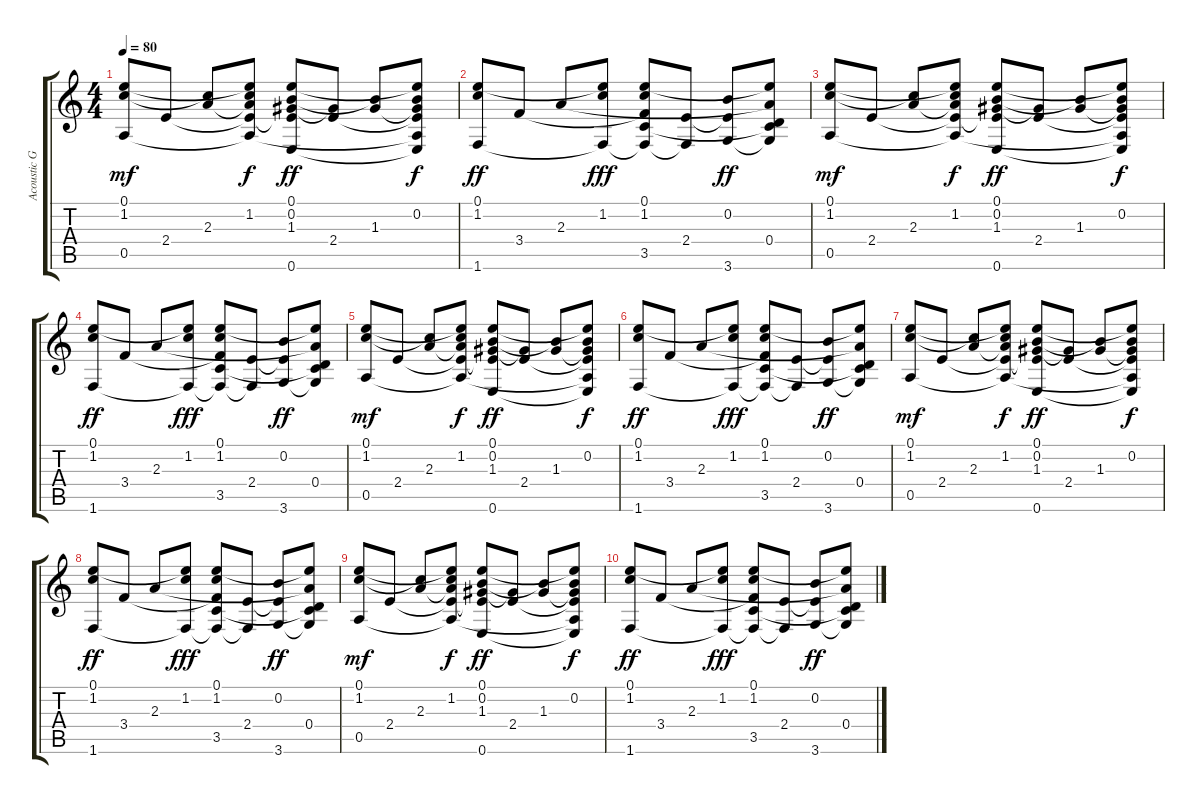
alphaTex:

\track ("Acoustic Guitar" "Acoustic G") {instrument acousticguitarsteel}
\staff {score tabs}
\tuning (E4 B3 G3 D3 A2 E2) {hide}
\ts (4 4)
\tempo 80
\clef g2
\ks c
(0.1 1.2 0.5).8{dy mf} 2.4.8 (1.2{t} 2.3).8 (0.1{t} 1.2 2.3{t} 2.4{t} 0.5{t}).8{dy f} (0.1 0.2 1.3 2.4{t} 0.6).8{dy ff} (1.3{t} 2.4).8 (0.2{t} 1.3).8 (0.1{t} 0.2 1.3{t} 2.4{t} 0.5{t} 0.6{t}).8{dy f} |
(0.1 1.2 1.6).8{dy ff} 3.4.8 2.3.8 (0.1{t} 1.2 1.6{t}).8{dy fff} (0.1 1.2 3.4{t} 3.5 1.6{t}).8 (2.4 1.6{t}).8 (0.2 2.4{t} 3.6).8{dy ff} (0.1{t} 2.3{t} 0.4 3.5{t} 3.6{t}).8 |
(0.1 1.2 0.5).8{dy mf} 2.4.8 (1.2{t} 2.3).8 (0.1{t} 1.2 2.3{t} 2.4{t} 0.5{t}).8{dy f} (0.1 0.2 1.3 2.4{t} 0.6).8{dy ff} (1.3{t} 2.4).8 (0.2{t} 1.3).8 (0.1{t} 0.2 1.3{t} 2.4{t} 0.5{t} 0.6{t}).8{dy f} |
(0.1 1.2 1.6).8{dy ff} 3.4.8 2.3.8 (0.1{t} 1.2 1.6{t}).8{dy fff} (0.1 1.2 3.4{t} 3.5 1.6{t}).8 (2.4 1.6{t}).8 (0.2 2.4{t} 3.6).8{dy ff} (0.1{t} 2.3{t} 0.4 3.5{t} 3.6{t}).8 |
(0.1 1.2 0.5).8{dy mf} 2.4.8 (1.2{t} 2.3).8 (0.1{t} 1.2 2.3{t} 2.4{t} 0.5{t}).8{dy f} (0.1 0.2 1.3 2.4{t} 0.6).8{dy ff} (1.3{t} 2.4).8 (0.2{t} 1.3).8 (0.1{t} 0.2 1.3{t} 2.4{t} 0.5{t} 0.6{t}).8{dy f} |
(0.1 1.2 1.6).8{dy ff} 3.4.8 2.3.8 (0.1{t} 1.2 1.6{t}).8{dy fff} (0.1 1.2 3.4{t} 3.5 1.6{t}).8 (2.4 1.6{t}).8 (0.2 2.4{t} 3.6).8{dy ff} (0.1{t} 2.3{t} 0.4 3.5{t} 3.6{t}).8 |
(0.1 1.2 0.5).8{dy mf} 2.4.8 (1.2{t} 2.3).8 (0.1{t} 1.2 2.3{t} 2.4{t} 0.5{t}).8{dy f} (0.1 0.2 1.3 2.4{t} 0.6).8{dy ff} (1.3{t} 2.4).8 (0.2{t} 1.3).8 (0.1{t} 0.2 1.3{t} 2.4{t} 0.5{t} 0.6{t}).8{dy f} |
(0.1 1.2 1.6).8{dy ff} 3.4.8 2.3.8 (0.1{t} 1.2 1.6{t}).8{dy fff} (0.1 1.2 3.4{t} 3.5 1.6{t}).8 (2.4 1.6{t}).8 (0.2 2.4{t} 3.6).8{dy ff} (0.1{t} 2.3{t} 0.4 3.5{t} 3.6{t}).8 |
(0.1 1.2 0.5).8{dy mf} 2.4.8 (1.2{t} 2.3).8 (0.1{t} 1.2 2.3{t} 2.4{t} 0.5{t}).8{dy f} (0.1 0.2 1.3 2.4{t} 0.6).8{dy ff} (1.3{t} 2.4).8 (0.2{t} 1.3).8 (0.1{t} 0.2 1.3{t} 2.4{t} 0.5{t} 0.6{t}).8{dy f} |
(0.1 1.2 1.6).8{dy ff} 3.4.8 2.3.8 (0.1{t} 1.2 1.6{t}).8{dy fff} (0.1 1.2 3.4{t} 3.5 1.6{t}).8 (2.4 1.6{t}).8 (0.2 2.4{t} 3.6).8{dy ff} (0.1{t} 2.3{t} 0.4 3.5{t} 3.6{t}).8
